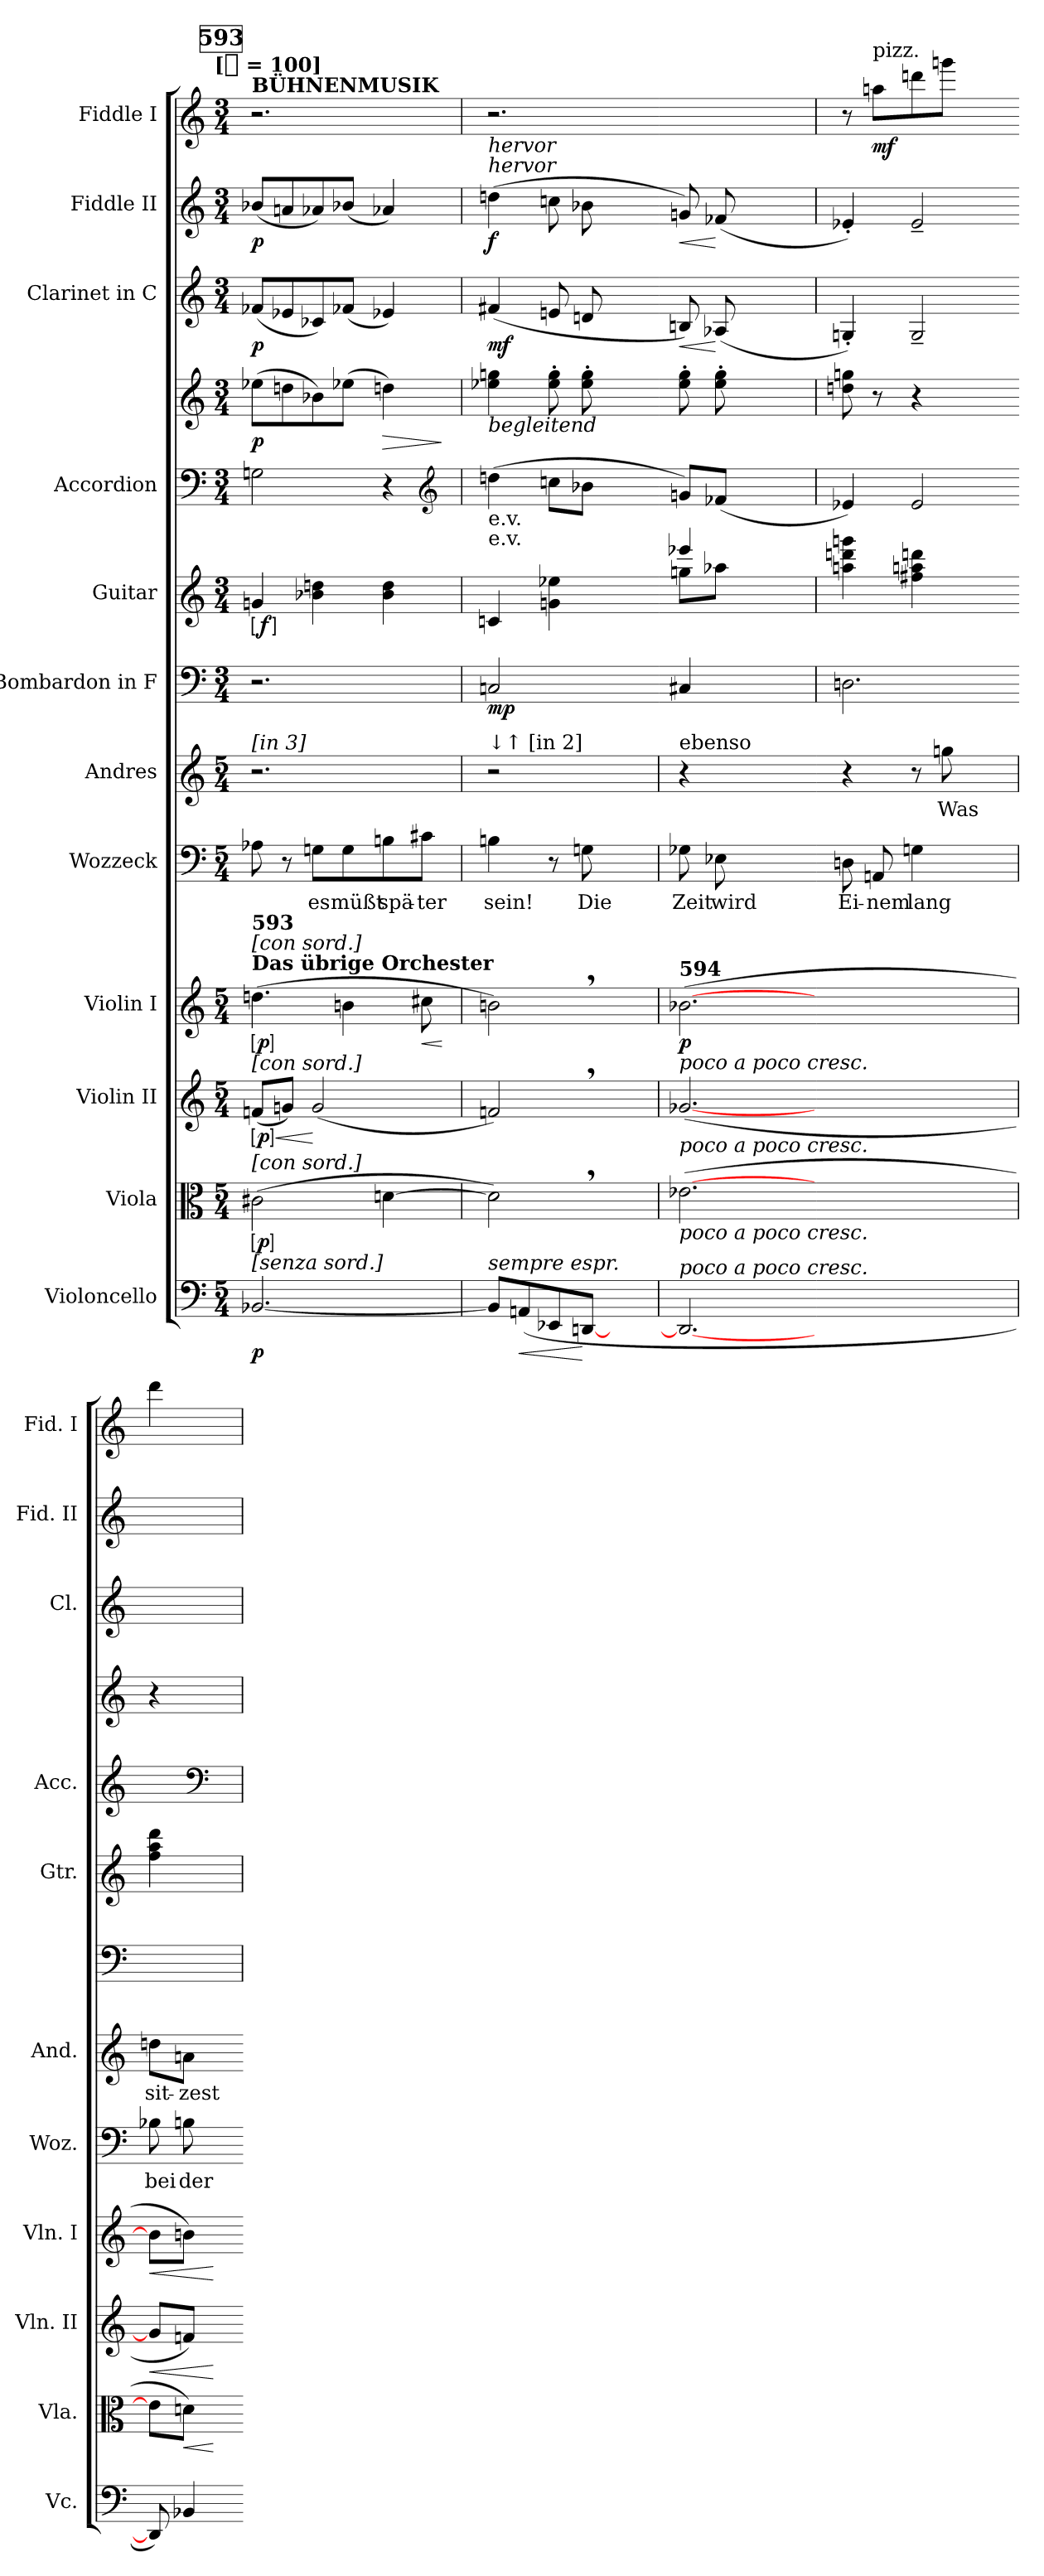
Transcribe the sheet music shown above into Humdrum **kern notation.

**kern	**dynam	**kern	**dynam	**kern	**dynam	**kern	**dynam	**kern	**text	**kern	**text	**kern	**dynam	**kern	**dynam	**kern	**kern	**dynam	**kern	**dynam	**kern	**dynam	**kern	**dynam
*part12	*part12	*part11	*part11	*part10	*part10	*part9	*part9	*part8	*part8	*part7	*part7	*part6	*part6	*part5	*part5	*part4	*part4	*part4	*part3	*part3	*part2	*part2	*part1	*part1
*staff13	*staff13	*staff12	*staff12	*staff11	*staff11	*staff10	*staff10	*staff9	*staff9	*staff8	*staff8	*staff7	*staff7	*staff6	*staff6	*staff5	*staff4	*staff4/5	*staff3	*staff3	*staff2	*staff2	*staff1	*staff1
*I"Violoncello	*	*I"Viola	*	*I"Violin II	*	*I"Violin I	*	*I"Wozzeck	*	*I"Andres	*	*I"Bombardon in F	*	*I"Guitar	*	*I"Accordion	*	*	*I"Clarinet in C	*	*I"Fiddle II	*	*I"Fiddle I	*
*I'Vc.	*	*I'Vla.	*	*I'Vln. II	*	*I'Vln. I	*	*I'Woz.	*	*I'And.	*	*	*	*I'Gtr.	*	*I'Acc.	*	*	*I'Cl.	*	*I'Fid. II	*	*I'Fid. I	*
*clefF4	*	*clefC3	*	*clefG2	*	*clefG2	*	*clefF4	*	*clefG2	*	*clefF4	*	*clefG2	*	*clefF4	*clefG2	*	*clefG2	*	*clefG2	*	*clefG2	*
*	*	*	*	*	*	*	*	*	*	*ITrd7c12	*	*ITrd4c7	*	*ITrd7c12	*	*	*	*	*	*	*	*	*	*
*k[]	*	*k[]	*	*k[]	*	*k[]	*	*k[]	*	*k[]	*	*	*	*k[]	*	*k[]	*k[]	*	*k[]	*	*k[]	*	*k[]	*
!!LO:TX:omd:t=[[quarter] = 100]
*M5/4	*	*M5/4	*	*M5/4	*	*M5/4	*	*M5/4	*	*M5/4	*	*M3/4	*	*M3/4	*	*M3/4	*M3/4	*	*M3/4	*	*M3/4	*	*M3/4	*
*MM100	*	*MM100	*	*MM100	*	*MM100	*	*MM100	*	*MM100	*	*MM100	*	*MM100	*	*MM100	*MM100	*	*MM100	*	*MM100	*	*MM100	*
!!LO:REH:place=s1:t=593
=151	=151	=151	=151	=151	=151	=151	=151	=151	=151	=151	=151	=151	=151	=151	=151	=151	=151	=151	=151	=151	=151	=151	=151	=151
!	!	!	!	!	!	!	!	!	!	!	!	!	!	!	!	!	!	!	!	!	!	!	!LO:TX:a:B:t=BÜHNENMUSIK	!
!	!	!	!	!	!	!	!	!	!	!LO:TX:a:t=[in 3]	!	!	!	!	!	!	!	!	!	!	!	!	!	!
!	!	!	!	!	!	!LO:TX:a:B:t=Das übrige Orchester	!	!	!	!	!	!	!	!	!	!	!	!	!	!	!	!	!	!
!	!	!	!	!	!	!LO:TX:a:t=[con sord.]	!	!	!	!	!	!	!	!	!	!	!	!	!	!	!	!	!	!
!	!	!	!	!	!	!LO:TX:a:B:t=593	!	!	!	!	!	!	!	!	!	!	!	!	!	!	!	!	!	!
!	!	!	!	!LO:TX:a:t=[con sord.]	!	!	!	!	!	!	!	!	!	!	!	!	!	!	!	!	!	!	!	!
!	!	!LO:TX:a:t=[con sord.]	!	!	!	!	!	!	!	!	!	!	!	!	!	!	!	!	!	!	!	!	!	!
!LO:TX:a:t=[senza sord.]	!	!	!	!	!	!	!	!	!	!	!	!	!	!	!	!	!	!	!	!	!	!	!	!
!	!	!	!LO:DY:ed=brack	!	!LO:HP:b	!	!	!	!	!	!	!	!	!	!	!	!	!	!	!	!	!	!	!
!	!	!	!	!	!LO:DY:n=1:ed=brack	!	!LO:DY:ed=brack	!	!	!	!	!	!	!	!LO:DY:ed=brack	!	!	!	!	!	!	!	!	!
[2.BB-X	p	(2c#X	p	(8fnL	< p	(4.ddn	p	8A-Xi	.	2.r	.	2.r	.	4Gn	f	2Gn	(8ee-XL	p	(8f-XL	p	(8b-XL	p	2.r	.
.	.	.	.	8gnJ)	.	.	.	8r	.	.	.	.	.	.	.	.	8ddn	.	8e-X	.	8an	.	.	.
.	.	.	.	(2g	[	.	.	8GnL	es	.	.	.	.	4B-X 4dn	.	.	8b-X)	.	8c-X)	.	8a-X)	.	.	.
.	.	.	.	.	.	4bn	.	8G	müßt	.	.	.	.	.	.	.	(8ee-XJ	.	(8f-XJ	.	(8b-XJ	.	.	.
.	.	[4dn	.	.	.	.	.	8Bn	spä-	.	.	.	.	4B- 4d	.	4r	4ddn)	>	4e-X)	.	4a-X)	.	.	.
!	!	!	!	!	!	!	!LO:HP:b	!	!	!	!	!	!	!	!	!	!	!	!	!	!	!	!	!
.	.	.	.	.	.	8cc#X	<	8c#XJ	ter	.	.	.	.	.	.	.	.	.	.	.	.	.	.	.
*	*	*	*	*	*	*	*	*	*	*	*	*	*	*	*	*clefG2	*	*	*	*	*	*	*	*
.	.	.	.	.	.	.	[	.	.	.	.	.	.	.	.	.	.	]	.	.	.	.	.	.
=152	=152	=152	=152	=152	=152	=152	=152	=152	=152	=152	=152	=152	=152	=152	=152	=152	=152	=152	=152	=152	=152	=152	=152	=152
!	!	!	!	!	!	!	!	!	!	!	!	!	!	!	!	!	!	!	!	!	!LO:TX:a:i:t=hervor	!	!	!
!	!	!	!	!	!	!	!	!	!	!	!	!	!	!	!	!	!	!	!	!	!LO:TX:a:i:t=hervor	!	!	!
!	!	!	!	!	!	!	!	!	!	!	!	!	!	!	!	!	!LO:TX:b:i:t=begleitend	!	!	!	!	!	!	!
!	!	!	!	!	!	!	!	!	!	!	!	!	!	!	!	!LO:TX:b:t=e.v.	!	!	!	!	!	!	!	!
!	!	!	!	!	!	!	!	!	!	!	!	!	!	!	!	!LO:TX:b:t=e.v.	!	!	!	!	!	!	!	!
!	!	!	!	!	!	!	!	!	!	!LO:TX:a:t=↓↑ [in 2]	!	!	!	!	!	!	!	!	!	!	!	!	!	!
!LO:TX:a:i:t=sempre espr.	!	!	!	!	!	!	!	!	!	!	!	!	!	!	!	!	!	!	!	!	!	!	!	!
8BB-L]	.	2d,])	.	2fn,)	.	2bn,)	.	4Bn	sein!	2r	.	2FFn	mp	4Cn	.	(4ddn	4ee-X 4ggn	.	(4f#X	mf	(4ddn	f	2.r	.
!	!LO:HP:b	!	!	!	!	!	!	!	!	!	!	!	!	!	!	!	!	!	!	!	!	!	!	!
(8AAn	<	.	.	.	.	.	.	.	.	.	.	.	.	.	.	.	.	.	.	.	.	.	.	.
8EE-X	.	.	.	.	.	.	.	8r	.	.	.	.	.	4Gn 4e-X	.	8ccn\L	8ee-' 8gg'	.	8en	.	8ccn	.	.	.
[8DDnJ	[	.	.	.	.	.	.	8Gn	Die	.	.	.	.	.	.	8b-X\J	8ee-' 8gg'	.	8dn	.	8b-X	.	.	.
4ryy	.	4ryy	.	4ryy	.	4ryy	.	4ryy	.	4ryy	.	4ryy	.	4ryy	.	4ryy	4ryy	.	4ryy	.	4ryy	.	.	.
=	=-	=	=-	=	=-	=	=-	=	=-	=	=-	=-	=-	=-	=-	=-	=-	=-	=-	=-	=-	=-	=-	=-
*	*	*	*	*	*	*	*	*	*	*	*	*	*	*^	*	*	*	*	*	*	*	*	*	*
!	!	!	!	!	!	!	!	!	!	!LO:TX:a:t=ebenso	!	!	!	!	!	!	!	!	!	!	!	!	!	!	!
!	!	!	!	!	!	!LO:TX:a:B:t=594	!	!	!	!	!	!	!	!	!	!	!	!	!	!	!	!	!	!	!
!	!	!	!	!	!	!LO:TX:b:i:t=poco a poco cresc.	!	!	!	!	!	!	!	!	!	!	!	!	!	!	!	!	!	!	!
!	!	!	!	!LO:TX:b:i:t=poco a poco cresc.	!	!	!	!	!	!	!	!	!	!	!	!	!	!	!	!	!	!	!	!	!
!	!	!LO:TX:b:i:t=poco a poco cresc.	!	!	!	!	!	!	!	!	!	!	!	!	!	!	!	!	!	!	!	!	!	!	!
!LO:TX:a:i:t=poco a poco cresc.	!	!	!	!	!	!	!	!	!	!	!	!	!	!	!	!	!	!	!	!	!	!	!	!	!
!	!	!	!	!	!	!	!	!	!	!	!	!	!	!	!	!	!	!	!	!	!LO:HP:b	!	!LO:HP:b	!	!
2.DD_	.	([2.e-X	.	([2.g-X	.	([2.b-X	p	8G-X	Zeit	4r	.	4FF#X	.	4ee-X	8gnL	.	8gn/L)	8ee-' 8gg'	.	8Bn)	<	8gn)	<	2.ryy	.
.	.	.	.	.	.	.	.	8E-X	wird	.	.	.	.	.	8a-XJ	.	(8f-X/J	8ee-' 8gg'	.	(8A-X	[	(8f-X	[	.	.
.	.	.	.	.	.	.	.	2ryy	.	2ryy	.	2ryy	.	2ryy	2ryy	.	2ryy	2ryy	.	2ryy	.	2ryy	.	.	.
*	*	*	*	*	*	*	*	*	*	*	*	*	*	*v	*v	*	*	*	*	*	*	*	*	*	*
=153-	=153	=153-	=153	=153-	=153	=153-	=153	=153-	=153	=153-	=153	=153	=153	=153	=153	=153	=153	=153	=153	=153	=153	=153	=153	=153
2.ryy	.	2.ryy	.	2.ryy	.	2.ryy	.	8Dn	Ei-	4r	.	2.GGn	.	4an 4ddn 4ggn	.	4e-X)	8ddn 8ggn	.	4Gn')	.	4e-X')	.	8r	.
!	!	!	!	!	!	!	!	!	!	!	!	!	!	!	!	!	!	!	!	!	!	!	!LO:TX:a:t=pizz.	!
.	.	.	.	.	.	.	.	8AAn	nem	.	.	.	.	.	.	.	8r	.	.	.	.	.	8aanL	mf
.	.	.	.	.	.	.	.	4Gn	lang	8r	.	.	.	4f#X 4an 4ddn	.	2e-	4r	.	2G~	.	2e-~	.	8dddn	.
.	.	.	.	.	.	.	.	.	.	8gn	Was	.	.	.	.	.	.	.	.	.	.	.	8gggnJ	.
.	.	.	.	.	.	.	.	4ryy	.	4ryy	.	.	.	4ryy	.	.	4ryy	.	.	.	.	.	4ryy	.
=	=-	=	=-	=	=-	=	=-	=	=-	=	=-	=-	=-	=-	=-	=-	=-	=-	=-	=-	=-	=-	=-	=-
!	!	!	!	!	!LO:HP:b	!	!LO:HP:b	!	!	!	!	!	!	!	!	!	!	!	!	!	!	!	!	!
8DD])	.	8e-L]	.	8g-L]	<	8b-\L]	<	8B-X	bei	8dn\L	sit-	4.ryy	.	4f# 4a 4dd	.	4ryy	4r	.	4.ryy	.	4.ryy	.	4ddd	.
!	!	!	!LO:HP:b	!	!	!	!	!	!	!	!	!	!	!	!	!	!	!	!	!	!	!	!	!
4BB-X	.	8dnJ)	<	8fnJ)	.	8bn\J)	.	8Bn	der	8An\J	zest	.	.	.	.	.	.	.	.	.	.	.	.	.
*	*	*	*	*	*	*	*	*	*	*	*	*	*	*	*	*clefF4	*	*	*	*	*	*	*	*
.	.	8ryy	[	8ryy	[	8ryy	[	8ryy	.	8ryy	.	.	.	8ryy	.	8ryy	8ryy	.	.	.	.	.	8ryy	.
=-	=	=-	=	=-	=	=-	=	=-	=	=-	=	=	=	=	=	=	=	=	=	=	=	=	=	=
*-	*-	*-	*-	*-	*-	*-	*-	*-	*-	*-	*-	*-	*-	*-	*-	*-	*-	*-	*-	*-	*-	*-	*-	*-
